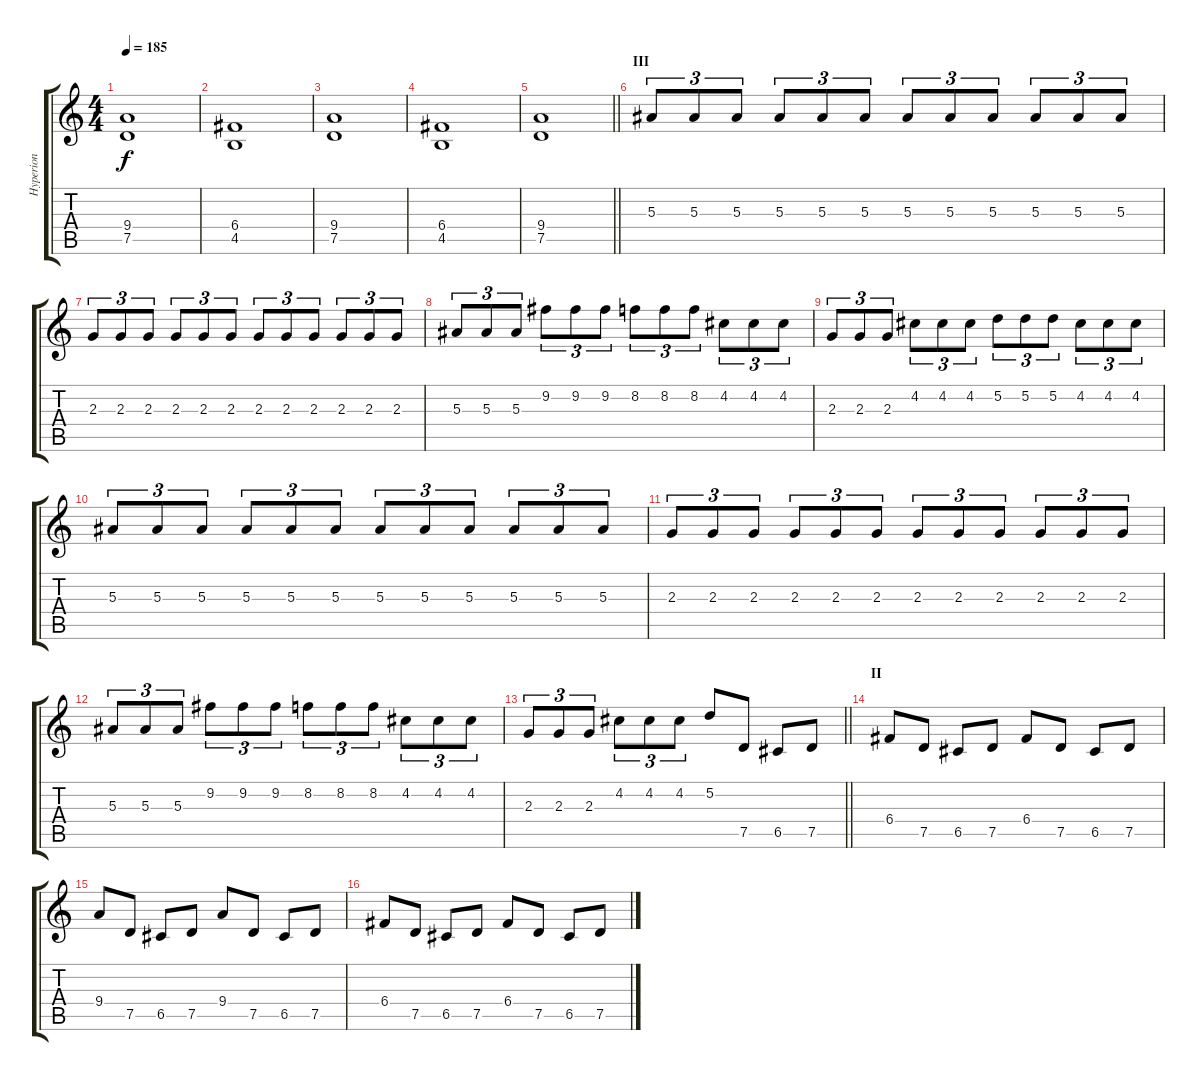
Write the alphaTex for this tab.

\track ("Hyperion" "Hyperion") {instrument distortionguitar}
\staff {score tabs}
\tuning (D4 A3 F3 C3 G2 D2) {hide}
\ts (4 4)
\tempo 185
\clef g2
\ks c
(9.4 7.5).1{dy f} |
(6.4 4.5).1 |
(9.4 7.5).1 |
(6.4 4.5).1 |
\barLineRight lightlight
(9.4 7.5).1 |
\section ("" "III")
5.3.8{tu (3 2)} 5.3.8{tu (3 2)} 5.3.8{tu (3 2)} 5.3.8{tu (3 2)} 5.3.8{tu (3 2)} 5.3.8{tu (3 2)} 5.3.8{tu (3 2)} 5.3.8{tu (3 2)} 5.3.8{tu (3 2)} 5.3.8{tu (3 2)} 5.3.8{tu (3 2)} 5.3.8{tu (3 2)} |
2.3.8{tu (3 2)} 2.3.8{tu (3 2)} 2.3.8{tu (3 2)} 2.3.8{tu (3 2)} 2.3.8{tu (3 2)} 2.3.8{tu (3 2)} 2.3.8{tu (3 2)} 2.3.8{tu (3 2)} 2.3.8{tu (3 2)} 2.3.8{tu (3 2)} 2.3.8{tu (3 2)} 2.3.8{tu (3 2)} |
5.3.8{tu (3 2)} 5.3.8{tu (3 2)} 5.3.8{tu (3 2)} 9.2.8{tu (3 2)} 9.2.8{tu (3 2)} 9.2.8{tu (3 2)} 8.2.8{tu (3 2)} 8.2.8{tu (3 2)} 8.2.8{tu (3 2)} 4.2.8{tu (3 2)} 4.2.8{tu (3 2)} 4.2.8{tu (3 2)} |
2.3.8{tu (3 2)} 2.3.8{tu (3 2)} 2.3.8{tu (3 2)} 4.2.8{tu (3 2)} 4.2.8{tu (3 2)} 4.2.8{tu (3 2)} 5.2.8{tu (3 2)} 5.2.8{tu (3 2)} 5.2.8{tu (3 2)} 4.2.8{tu (3 2)} 4.2.8{tu (3 2)} 4.2.8{tu (3 2)} |
5.3.8{tu (3 2)} 5.3.8{tu (3 2)} 5.3.8{tu (3 2)} 5.3.8{tu (3 2)} 5.3.8{tu (3 2)} 5.3.8{tu (3 2)} 5.3.8{tu (3 2)} 5.3.8{tu (3 2)} 5.3.8{tu (3 2)} 5.3.8{tu (3 2)} 5.3.8{tu (3 2)} 5.3.8{tu (3 2)} |
2.3.8{tu (3 2)} 2.3.8{tu (3 2)} 2.3.8{tu (3 2)} 2.3.8{tu (3 2)} 2.3.8{tu (3 2)} 2.3.8{tu (3 2)} 2.3.8{tu (3 2)} 2.3.8{tu (3 2)} 2.3.8{tu (3 2)} 2.3.8{tu (3 2)} 2.3.8{tu (3 2)} 2.3.8{tu (3 2)} |
5.3.8{tu (3 2)} 5.3.8{tu (3 2)} 5.3.8{tu (3 2)} 9.2.8{tu (3 2)} 9.2.8{tu (3 2)} 9.2.8{tu (3 2)} 8.2.8{tu (3 2)} 8.2.8{tu (3 2)} 8.2.8{tu (3 2)} 4.2.8{tu (3 2)} 4.2.8{tu (3 2)} 4.2.8{tu (3 2)} |
\barLineRight lightlight
2.3.8{tu (3 2)} 2.3.8{tu (3 2)} 2.3.8{tu (3 2)} 4.2.8{tu (3 2)} 4.2.8{tu (3 2)} 4.2.8{tu (3 2)} 5.2.8 7.5.8 6.5.8 7.5.8 |
\section ("" "II")
6.4.8 7.5.8 6.5.8 7.5.8 6.4.8 7.5.8 6.5.8 7.5.8 |
9.4.8 7.5.8 6.5.8 7.5.8 9.4.8 7.5.8 6.5.8 7.5.8 |
6.4.8 7.5.8 6.5.8 7.5.8 6.4.8 7.5.8 6.5.8 7.5.8
